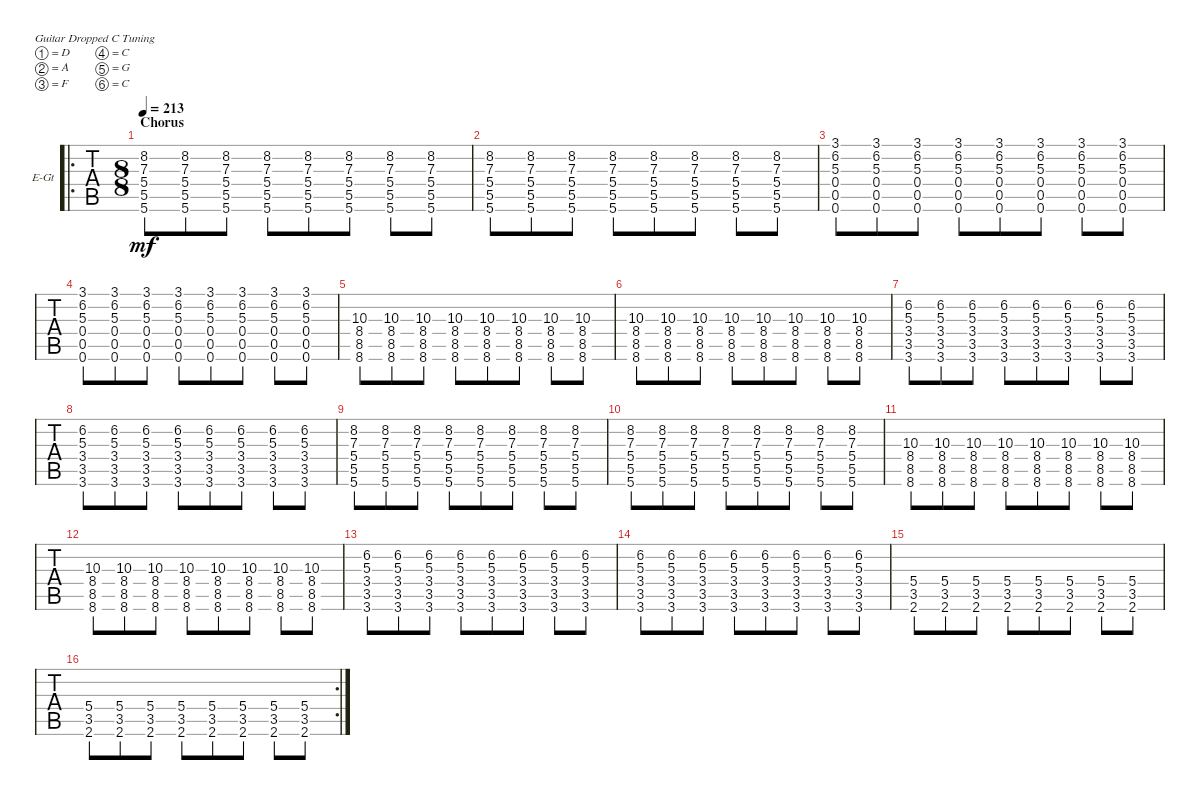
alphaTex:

\defaultSystemsLayout 4
\bracketExtendMode groupsimilarinstruments
\firstSystemTrackNameOrientation horizontal
\otherSystemsTrackNameOrientation horizontal
\track ("Electric Guitar Right" "E-Gt") {instrument electricguitarclean}
\staff {tabs}
\tuning (D4 A3 F3 C3 G2 C2)
\ro
\ts (8 8)
\section ("" "Chorus")
\tempo 213
\clef g2
\ks c
(5.6 5.5 5.4 7.3 8.2).8{dy mf} (5.4 5.5 5.6 8.2 7.3).8 (5.6 5.5 5.4 8.2 7.3).8 (5.4 5.5 5.6 8.2 7.3).8 (5.6 5.5 5.4 8.2 7.3).8 (5.4 5.5 5.6 8.2 7.3).8 (5.6 5.5 5.4 8.2 7.3).8 (5.4 5.5 5.6 8.2 7.3).8 |
(5.6 5.5 5.4 8.2 7.3).8 (5.4 5.5 5.6 8.2 7.3).8 (5.6 5.5 5.4 8.2 7.3).8 (5.4 5.5 5.6 8.2 7.3).8 (5.6 5.5 5.4 8.2 7.3).8 (5.4 5.5 5.6 8.2 7.3).8 (5.6 5.5 5.4 8.2 7.3).8 (5.4 5.5 5.6 8.2 7.3).8 |
(0.6 0.5 0.4 5.3 6.2 3.1).8 (0.6 0.5 0.4 5.3 6.2 3.1).8 (0.6 0.5 0.4 5.3 6.2 3.1).8 (0.6 0.5 0.4 5.3 6.2 3.1).8 (0.6 0.5 0.4 5.3 6.2 3.1).8 (0.6 0.5 0.4 5.3 6.2 3.1).8 (0.6 0.5 0.4 5.3 6.2 3.1).8 (0.6 0.5 0.4 5.3 6.2 3.1).8 |
(0.6 0.5 0.4 5.3 6.2 3.1).8 (0.6 0.5 0.4 5.3 6.2 3.1).8 (0.6 0.5 0.4 5.3 6.2 3.1).8 (0.6 0.5 0.4 5.3 6.2 3.1).8 (0.6 0.5 0.4 5.3 6.2 3.1).8 (0.6 0.5 0.4 5.3 6.2 3.1).8 (0.6 0.5 0.4 5.3 6.2 3.1).8 (0.6 0.5 0.4 5.3 6.2 3.1).8 |
(8.5 8.4 8.6 10.3).8 (8.6 8.5 8.4 10.3).8 (8.5 8.4 8.6 10.3).8 (8.6 8.5 8.4 10.3).8 (8.5 8.4 8.6 10.3).8 (8.6 8.5 8.4 10.3).8 (8.5 8.4 8.6 10.3).8 (8.6 8.5 8.4 10.3).8 |
(8.5 8.4 8.6 10.3).8 (8.6 8.5 8.4 10.3).8 (8.5 8.4 8.6 10.3).8 (8.6 8.5 8.4 10.3).8 (8.5 8.4 8.6 10.3).8 (8.6 8.5 8.4 10.3).8 (8.5 8.4 8.6 10.3).8 (8.6 8.5 8.4 10.3).8 |
(3.6 3.5 3.4 5.3 6.2).8 (3.6 3.5 3.4 5.3 6.2).8 (3.6 3.5 3.4 5.3 6.2).8 (3.6 3.5 3.4 5.3 6.2).8 (3.6 3.5 3.4 5.3 6.2).8 (3.6 3.5 3.4 5.3 6.2).8 (3.6 3.5 3.4 5.3 6.2).8 (3.6 3.5 3.4 5.3 6.2).8 |
(3.6 3.5 3.4 5.3 6.2).8 (3.6 3.5 3.4 5.3 6.2).8 (3.6 3.5 3.4 5.3 6.2).8 (3.6 3.5 3.4 5.3 6.2).8 (3.6 3.5 3.4 5.3 6.2).8 (3.6 3.5 3.4 5.3 6.2).8 (3.6 3.5 3.4 5.3 6.2).8 (3.6 3.5 3.4 5.3 6.2).8 |
(5.6 5.5 5.4 7.3 8.2).8 (5.4 5.5 5.6 8.2 7.3).8 (5.6 5.5 5.4 8.2 7.3).8 (5.4 5.5 5.6 8.2 7.3).8 (5.6 5.5 5.4 8.2 7.3).8 (5.4 5.5 5.6 8.2 7.3).8 (5.6 5.5 5.4 8.2 7.3).8 (5.4 5.5 5.6 8.2 7.3).8 |
(5.6 5.5 5.4 8.2 7.3).8 (5.4 5.5 5.6 8.2 7.3).8 (5.6 5.5 5.4 8.2 7.3).8 (5.4 5.5 5.6 8.2 7.3).8 (5.6 5.5 5.4 8.2 7.3).8 (5.4 5.5 5.6 8.2 7.3).8 (5.6 5.5 5.4 8.2 7.3).8 (5.4 5.5 5.6 8.2 7.3).8 |
(8.4 8.5 8.6 10.3).8 (8.4 8.5 8.6 10.3).8 (8.4 8.5 8.6 10.3).8 (8.4 8.5 8.6 10.3).8 (8.4 8.5 8.6 10.3).8 (8.4 8.5 8.6 10.3).8 (8.4 8.5 8.6 10.3).8 (8.4 8.5 8.6 10.3).8 |
(8.4 8.5 8.6 10.3).8 (8.4 8.5 8.6 10.3).8 (8.4 8.5 8.6 10.3).8 (8.4 8.5 8.6 10.3).8 (8.4 8.5 8.6 10.3).8 (8.4 8.5 8.6 10.3).8 (8.4 8.5 8.6 10.3).8 (8.4 8.5 8.6 10.3).8 |
(3.6 3.5 3.4 5.3 6.2).8 (3.6 3.5 3.4 5.3 6.2).8 (3.6 3.5 3.4 5.3 6.2).8 (3.6 3.5 3.4 5.3 6.2).8 (3.6 3.5 3.4 5.3 6.2).8 (3.6 3.5 3.4 5.3 6.2).8 (3.6 3.5 3.4 5.3 6.2).8 (3.6 3.5 3.4 5.3 6.2).8 |
(3.6 3.5 3.4 5.3 6.2).8 (3.6 3.5 3.4 5.3 6.2).8 (3.6 3.5 3.4 5.3 6.2).8 (3.6 3.5 3.4 5.3 6.2).8 (3.6 3.5 3.4 5.3 6.2).8 (3.6 3.5 3.4 5.3 6.2).8 (3.6 3.5 3.4 5.3 6.2).8 (3.6 3.5 3.4 5.3 6.2).8 |
(2.6 3.5 5.4).8 (2.6 3.5 5.4).8 (2.6 3.5 5.4).8 (2.6 3.5 5.4).8 (2.6 3.5 5.4).8 (2.6 3.5 5.4).8 (2.6 3.5 5.4).8 (2.6 3.5 5.4).8 |
\rc 2
(2.6 3.5 5.4).8 (2.6 3.5 5.4).8 (2.6 3.5 5.4).8 (2.6 3.5 5.4).8 (2.6 3.5 5.4).8 (2.6 3.5 5.4).8 (2.6 3.5 5.4).8 (2.6 3.5 5.4).8
